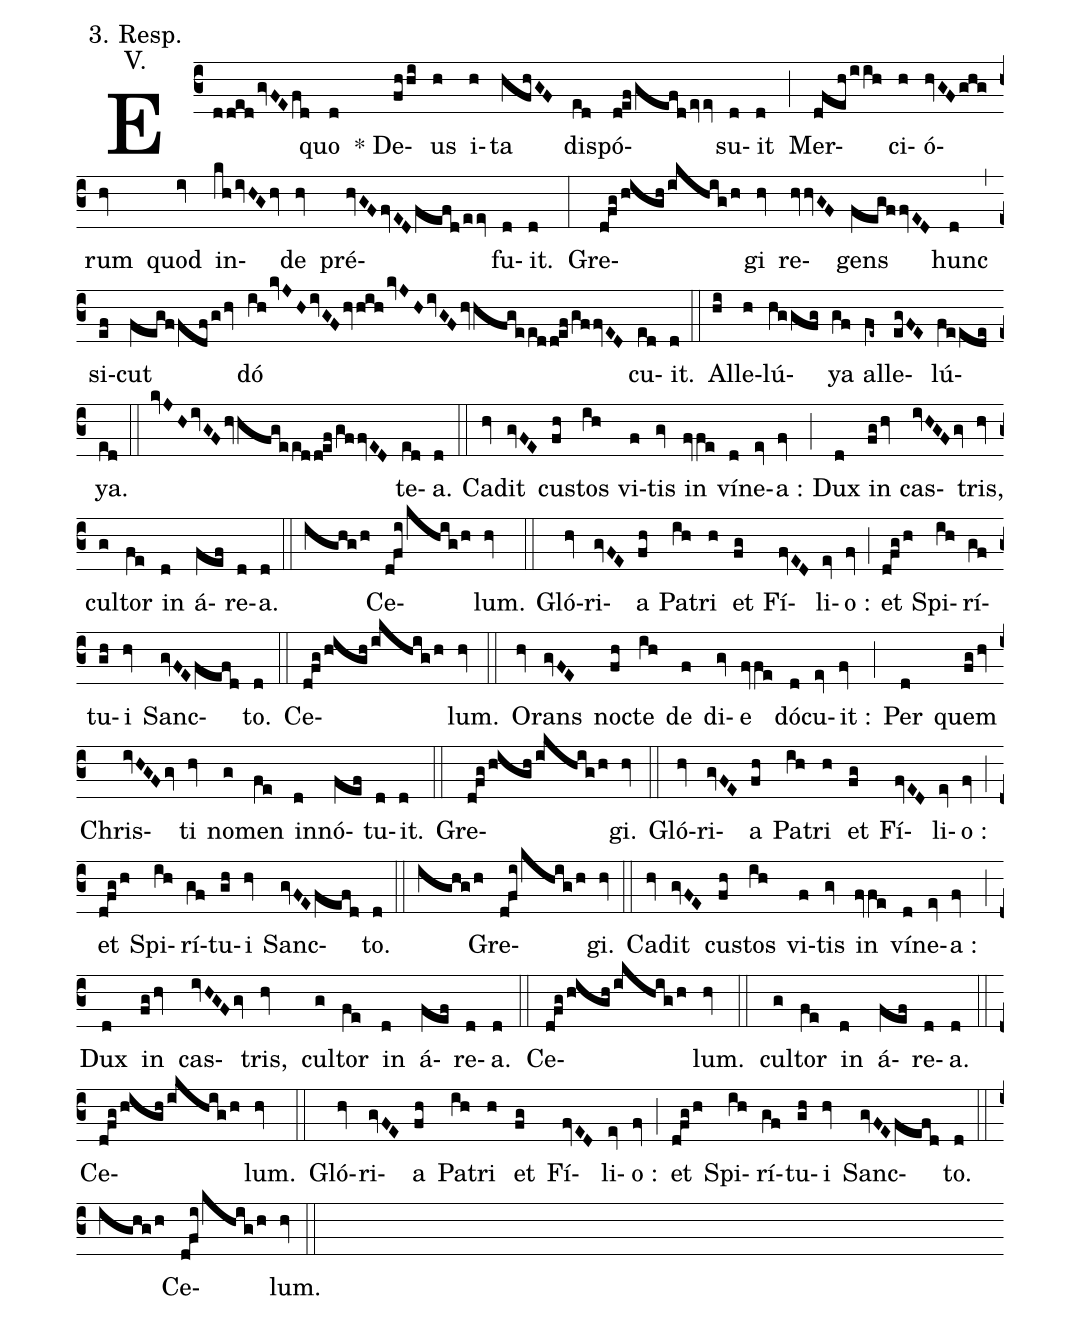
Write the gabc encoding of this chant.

annotation: 3. Resp.;
annotation: V.;
%%
(c3)
E(ddedgvFEfd) quo(d) * De(fhhi)us(h) i(h)ta(hfhGF) dis(ed)pó(defgefdevev)su(d)it(d) (;)
Mer(dfehiih)ci(h)ó(hvGFghg)rum(hv) quod(iv) in(khivHGhv)de(hv) pré(hvGFfvEDfefdeev)fu(d)it.(d) (:)
Gre(dfghighikhigh)gi(hv) re(hvhvGF)gens(fegffvED) hunc(d) (,)
si(ef)cut(fegffdfghv) dó(ihkvJHivGFhvhihkvJHivGFhvhfgeeddefgffvED) cu(ed)it.(d) (::)
Al(hi)le(h)lú(hggfg)ya(gf) al(fe~)le(egFE)lú(feede)ya.(ed) (::)
(kvJHivGFhvhfgeeddefgffvED)  te(ed)a.(d) (::)
Ca(hv)dit(gvFE) cus(fh)tos(ih) vi(f)tis(gv) in(fvfe) ví(d)ne(ev)a :(fv) (;)
Dux(d) in(fghv) cas(ivHGFgv)tris,(hv) cul(g)tor(fe) in(d) á(fef)re(d)a.(d) (::)
(ighgh) Ce(dfikhigh)lum.(hv) (::)
Gló(hv)ri(gvFE)a(fh) Pa(ih)tri(h) et(fg) Fí(fvED)li(ev)o :(fv) (;)
et(dfgh) Spi(ih)rí(gf)tu(gh)i(hv) Sanc(gvFEfefd)to.(d) (::)
Ce(dfghighikhigh)lum.(hv) (::)
O(hv)rans(gvFE) noc(fh)te(ih) de(f) di(gv)e(fvfe) dó(d)cu(ev)it :(fv) (;)
Per(d) quem(fghv) Chris(ivHGFgv)ti(hv) no(g)men(fe) in(d)nó(fef)tu(d)it.(d) (::)
Gre(dfghighikhigh)gi.(hv) (::)
Gló(hv)ri(gvFE)a(fh) Pa(ih)tri(h) et(fg) Fí(fvED)li(ev)o :(fv) (;)
et(dfgh) Spi(ih)rí(gf)tu(gh)i(hv) Sanc(gvFEfefd)to.(d) (::)
(ighgh) Gre(dfikhigh)gi.(hv) (::)
Ca(hv)dit(gvFE) cus(fh)tos(ih) vi(f)tis(gv) in(fvfe) ví(d)ne(ev)a :(fv) (;)
Dux(d) in(fghv) cas(ivHGFgv)tris,(hv) cul(g)tor(fe) in(d) á(fef)re(d)a.(d) (::)
Ce(dfghighikhigh)lum.(hv) (::)
cul(g)tor(fe) in(d) á(fef)re(d)a.(d) (::)
Ce(dfghighikhigh)lum.(hv) (::)
Gló(hv)ri(gvFE)a(fh) Pa(ih)tri(h) et(fg) Fí(fvED)li(ev)o :(fv) (;)
et(dfgh) Spi(ih)rí(gf)tu(gh)i(hv) Sanc(gvFEfefd)to.(d) (::)
(ighgh) Ce(dfikhigh)lum.(hv) (::)
